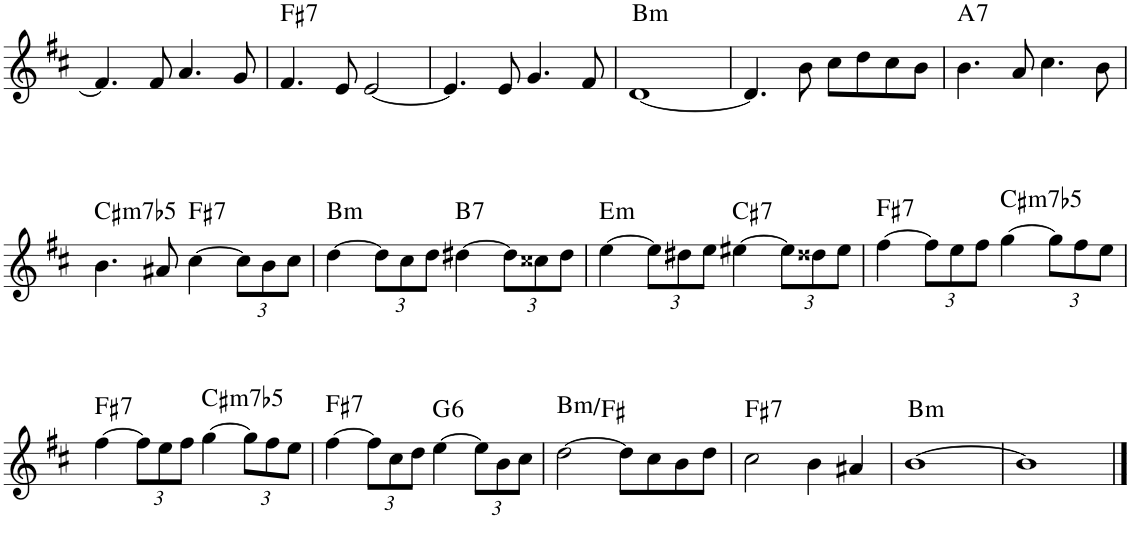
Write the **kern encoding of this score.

**kern	**harte
*part1	*part1
*staff1	*
*I"Piano	*
*I'Pno.	*
!!LO:PB:g=z
*clefG2	*
*k[f#c#]	*
*M4/4	*
=53	=53
4.f#/]	.
8f#/	.
4.a/	.
8g/	.
=54	=54
!	!LO:H:kt=7
4.f#/	F#:7
8e/	.
[2e/	.
=55	=55
4.e/]	.
8e/	.
4.g/	.
8f#/	.
=56	=56
!	!LO:H:kt=m
[1d	B:min
=57	=57
4.d/]	.
8b\	.
8cc#\L	.
8dd\	.
8cc#\	.
8b\J	.
=58	=58
!	!LO:H:kt=7
4.b\	A:7
8a/	.
4.cc#\	.
8b\	.
!!LO:LB:g=z
=59	=59
!	!LO:H:kt=m7b5
4.b\	C#:hdim7
8a#X/	.
!	!LO:H:kt=7
[4cc#\	F#:7
*Xbrackettup	*
12cc#\L]	.
12b\	.
12cc#\J	.
=60	=60
!	!LO:H:kt=m
[4dd\	B:min
12dd\L]	.
12cc#\	.
12dd\J	.
!	!LO:H:kt=7
[4dd#X\	B:7
12dd#\L]	.
12cc##X\	.
12dd#\J	.
=61	=61
!	!LO:H:kt=m
[4ee\	E:min
12ee\L]	.
12dd#X\	.
12ee\J	.
!	!LO:H:kt=7
[4ee#X\	C#:7
12ee#\L]	.
12dd##X\	.
12ee#\J	.
=62	=62
!	!LO:H:kt=7
[4ff#\	F#:7
12ff#\L]	.
12ee\	.
12ff#\J	.
!	!LO:H:kt=m7b5
[4gg\	C#:hdim7
12gg\L]	.
12ff#\	.
12ee\J	.
!!LO:LB:g=z
=63	=63
!	!LO:H:kt=7
[4ff#\	F#:7
12ff#\L]	.
12ee\	.
12ff#\J	.
!	!LO:H:kt=m7b5
[4gg\	C#:hdim7
12gg\L]	.
12ff#\	.
12ee\J	.
=64	=64
!	!LO:H:kt=7
[4ff#\	F#:7
12ff#\L]	.
12cc#\	.
12dd\J	.
!	!LO:H:kt=6
[4ee\	G:maj6
12ee\L]	.
12b\	.
12cc#\J	.
=65	=65
!	!LO:H:kt=m
[2dd\	B:min/5
8dd\L]	.
8cc#\	.
8b\	.
8dd\J	.
=66	=66
!	!LO:H:kt=7
2cc#\	F#:7
4b\	.
4a#X/	.
=67	=67
!	!LO:H:kt=m
[1b	B:min
=68	=68
1b]	.
==	==
*-	*-
